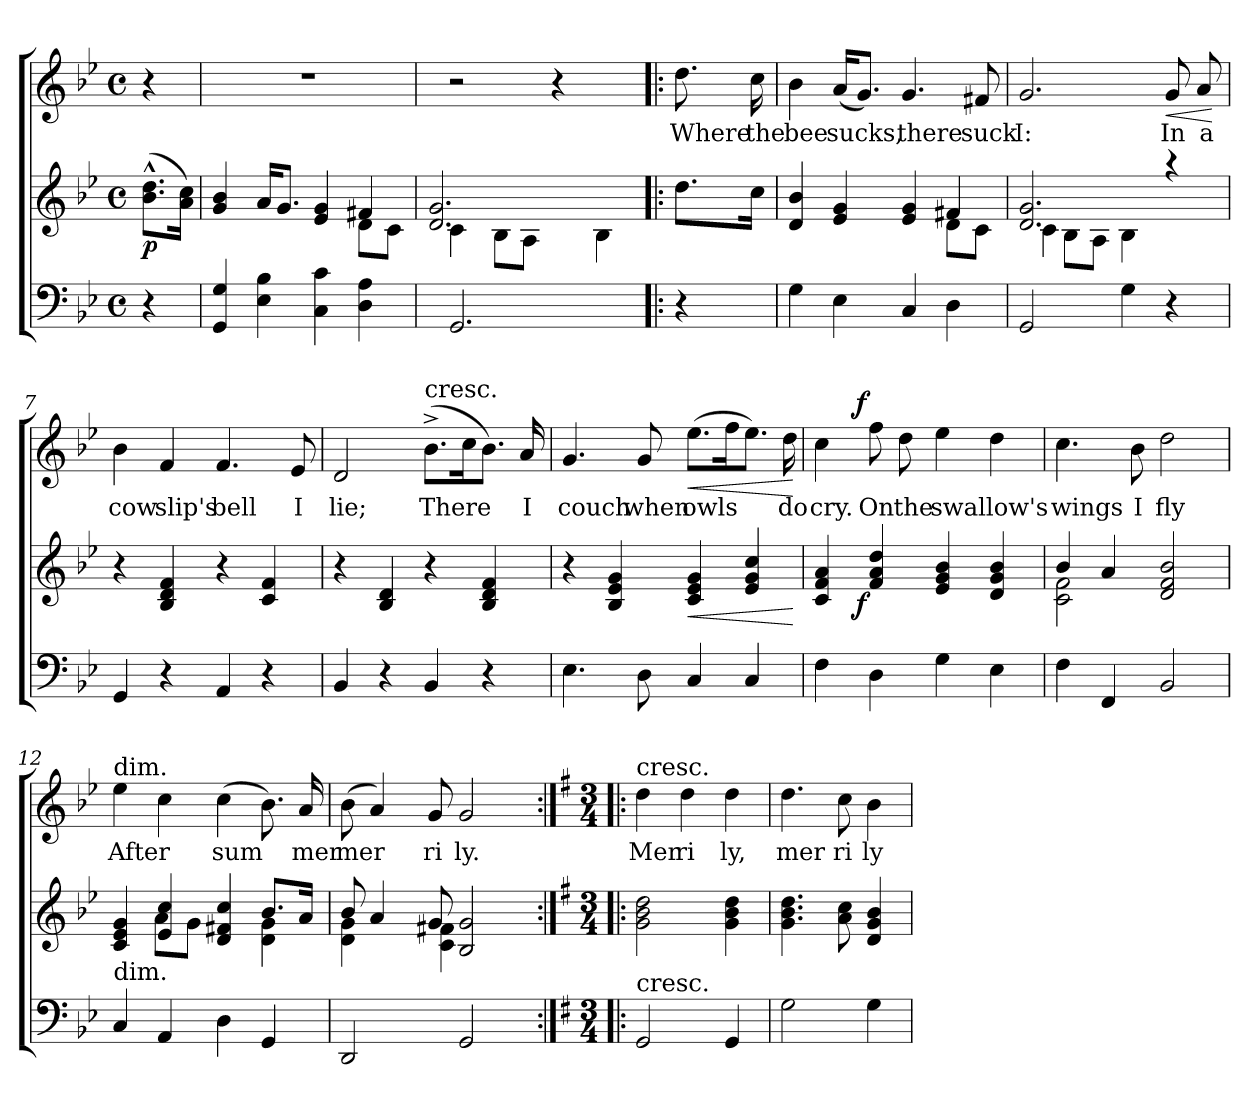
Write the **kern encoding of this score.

**kern	**kern	**dynam	**kern	**text	**dynam
*part2	*part2	*part2	*part1	*part1	*part1
*staff3	*staff2	*staff2/3	*staff1	*staff1	*staff1
*clefF4	*clefG2	*	*clefG2	*	*
*k[b-e-]	*k[b-e-]	*	*k[b-e-]	*	*
*B-:	*B-:	*	*B-:	*	*
*M4/4	*M4/4	*	*M4/4	*	*
*met(c)	*met(c)	*	*met(c)	*	*
=1	=1	=1	=1	=1	=1
!	!	!LO:DY:b	!	!	!
4r	(>8.b-\^^> 8.dd\^^>L	p	4r	.	.
.	16a\ 16cc\Jk)	.	.	.	.
=2	=2	=2	=2	=2	=2
*	*^	*	*	*	*
4GG/ 4G/	4g/ 4b-/	2.ryy	.	1r	.	.
4E-\ 4B-\	16a/KL	.	.	.	.	.
.	8.g/J	.	.	.	.	.
4C\ 4c\	4e-/ 4g/	.	.	.	.	.
4D\ 4A\	4f#X/	8d\L	.	.	.	.
.	.	8c\J	.	.	.	.
=3	=3	=3	=3	=3	=3	=3
2.GG/	4c\	2.d/ 2.g/	.	2r	.	.
.	8B-\L	.	.	.	.	.
.	8A\J	.	.	.	.	.
.	2ryy	.	.	4r	.	.
4ryy	.	4B-\	.	4ryy	.	.
=4!|:	=4!|:	=4!|:	=4!|:	=4!|:	=4!|:	=4!|:
!	!	!	!	!	!LO:LY:b	!
*	*v	*v	*	*	*	*
4r	8.dd\L	.	8.dd\	Where	.
!	!	!	!	!LO:LY:b	!
.	16cc\Jk	.	16cc\	the	.
=5	=5	=5	=5	=5	=5
*	*^	*	*	*	*
!	!	!	!	!	!LO:LY:b	!
4G\	4d/ 4b-/	2.ryy	.	4b-\	bee	.
!	!	!	!	!	!LO:LY:b	!
4E-\	4e-/ 4g/	.	.	(<16a/KL	sucks,	.
.	.	.	.	8.g/J)	.	.
!	!	!	!	!	!LO:LY:b	!
4C/	4e-/ 4g/	.	.	4.g/	there	.
4D\	4f#X/	8d\L	.	.	.	.
!	!	!	!	!	!LO:LY:b	!
.	.	8c\J	.	8f#X/	suck	.
!!LO:LB:g=z
=6	=6	=6	=6	=6	=6	=6
!	!	!	!	!	!LO:LY:b	!
2GG/	2.d/ 2.g/	4c\	.	2.g/	I:	.
.	.	8B-\L	.	.	.	.
.	.	8A\J	.	.	.	.
4G\	.	4B-\	.	.	.	.
!	!	!	!	!	!LO:LY:b	!LO:HP:b
4r	4raa	4ryy	.	8g/	In	<
!	!	!	!	!	!LO:LY:b	!
.	.	.	.	8a/	a	.
*	*v	*v	*	*	*	*
.	.	.	.	.	[
=7	=7	=7	=7	=7	=7
!	!	!	!	!LO:LY:b	!
4GG/	4r	.	4b-\	cow	.
!	!	!	!	!LO:LY:b	!
4r	4B-/ 4d/ 4f/	.	4f/	slip's	.
!	!	!	!	!LO:LY:b	!
4AA/	4r	.	4.f/	bell	.
4r	4c/ 4f/	.	.	.	.
!	!	!	!	!LO:LY:b	!
.	.	.	8e-/	I	.
=8	=8	=8	=8	=8	=8
!	!	!	!	!LO:LY:b	!
4BB-/	4r	.	2d/	lie;	.
4r	4B-/ 4d/	.	.	.	.
!	!	!	!LO:TX:a:t=cresc.	!	!
!	!	!	!	!LO:LY:b	!
4BB-/	4r	.	(>8.b-^>\L	There	.
.	.	.	16cc\k	.	.
4r	4B-/ 4d/ 4f/	.	8.b-\J)	.	.
!	!	!	!	!LO:LY:b	!
.	.	.	16a/	I	.
=9	=9	=9	=9	=9	=9
!	!	!	!	!LO:LY:b	!
4.E-\	4r	.	4.g/	couch	.
.	4B-/ 4e-/ 4g/	.	.	.	.
!	!	!	!	!LO:LY:b	!
8D\	.	.	8g/	when	.
!	!	!LO:HP:b	!	!LO:LY:b	!LO:HP:b
4C/	4c/ 4e-/ 4g/	<	(>8.ee-\L	owls	<
.	.	.	16ff\k	.	.
4C/	4e-/ 4g/ 4cc/	.	8.ee-\J)	.	.
!	!	!	!	!LO:LY:b	!
.	.	.	16dd\	do	.
.	.	[	.	.	[
!!LO:LB:g=z
=10	=10	=10	=10	=10	=10
!	!	!	!	!LO:LY:b	!
*	*^	*	*^	*	*
4F\	4c/ 4f/ 4a/	8..ryy	.	4cc\	8..ryy	cry.	.
!	!	!	!LO:DY:b	!	!	!	!LO:DY:a
.	.	2ryy	f	.	2ryy	.	f
!	!	!	!	!	!	!LO:LY:b	!
4D\	4f/ 4a/ 4dd/	.	.	8ff\	.	On	.
!	!	!	!	!	!	!LO:LY:b	!
.	.	.	.	8dd\	.	the	.
!	!	!	!	!	!	!LO:LY:b	!
4G\	4e-/ 4g/ 4b-/	.	.	4ee-\	.	swallow's	.
.	.	4ryy	.	.	4ryy	.	.
4E-\	4d/ 4g/ 4b-/	.	.	4dd\	.	.	.
.	.	32ryy	.	.	32ryy	.	.
=11	=11	=11	=11	=11	=11	=11	=11
!	!	!	!	!	!	!LO:LY:b	!
*	*	*	*	*v	*v	*	*
4F\	4b-/	2c\ 2f\	.	4.cc\	wings	.
4FF/	4a/	.	.	.	.	.
!	!	!	!	!	!LO:LY:b	!
.	.	.	.	8b-\	I	.
!	!	!	!	!	!LO:LY:b	!
2BB-/	2d/ 2f/ 2b-/	2ryy	.	2dd\	fly	.
=12	=12	=12	=12	=12	=12	=12
!	!	!	!	!LO:TX:a:t=dim.	!	!
!LO:TX:a:t=dim.	!	!	!	!	!	!
!	!	!	!	!	!LO:LY:b	!
4C/	4c/ 4e-/ 4g/	4ryy	.	4ee-\	After	.
4AA/	4e-/ 4cc/	8a\L	.	4cc\	.	.
.	.	8g\J	.	.	.	.
!	!	!	!	!	!LO:LY:b	!
4D\	4d/ 4f#X/ 4cc/	4ryy	.	(>4cc\	sum	.
4GG/	8.b-/L	4d\ 4g\	.	8.b-\)	.	.
!	!	!	!	!	!LO:LY:b	!
.	16a/Jk	.	.	16a/	mer	.
=13	=13	=13	=13	=13	=13	=13
!	!	!	!	!	!LO:LY:b	!
2DD/	8b-/	4d\ 4g\	.	(>8b-\	mer	.
.	4a/	.	.	4a/)	.	.
.	.	8ryy	.	.	.	.
!	!	!	!	!	!LO:LY:b	!
.	8g/	4c\ 4f#X\	.	8g/	ri	.
!	!	!	!	!	!LO:LY:b	!
2GG/	2B-/ 2g/	.	.	2g/	ly.	.
.	.	4.ryy	.	.	.	.
*	*v	*v	*	*	*	*
=14:|!|:	=14:|!|:	=14:|!|:	=14:|!|:	=14:|!|:	=14:|!|:
*k[f#]	*k[f#]	*	*k[f#]	*	*
*G:	*G:	*	*G:	*	*
*M3/4	*M3/4	*	*M3/4	*	*
*	*^	*	*	*	*
!	!	!	!	!LO:TX:a:t=cresc.	!	!
!LO:TX:a:t=cresc.	!	!	!	!	!	!
!	!	!	!	!	!LO:LY:b	!
*	*v	*v	*	*	*	*
2GG/	2g\ 2b\ 2dd\	.	4dd\	Mer	.
!	!	!	!	!LO:LY:b	!
.	.	.	4dd\	ri	.
!	!	!	!	!LO:LY:b	!
4GG/	4g\ 4b\ 4dd\	.	4dd\	ly,	.
!!LO:PB:g=z
=15	=15	=15	=15	=15	=15
!	!	!	!	!LO:LY:b	!
2G\	4.g\ 4.b\ 4.dd\	.	4.dd\	mer	.
!	!	!	!	!LO:LY:b	!
.	8a\ 8cc\	.	8cc\	ri	.
!	!	!	!	!LO:LY:b	!
4G\	4d/ 4g/ 4b/	.	4b\	ly	.
=	=	=	=	=	=
*-	*-	*-	*-	*-	*-
